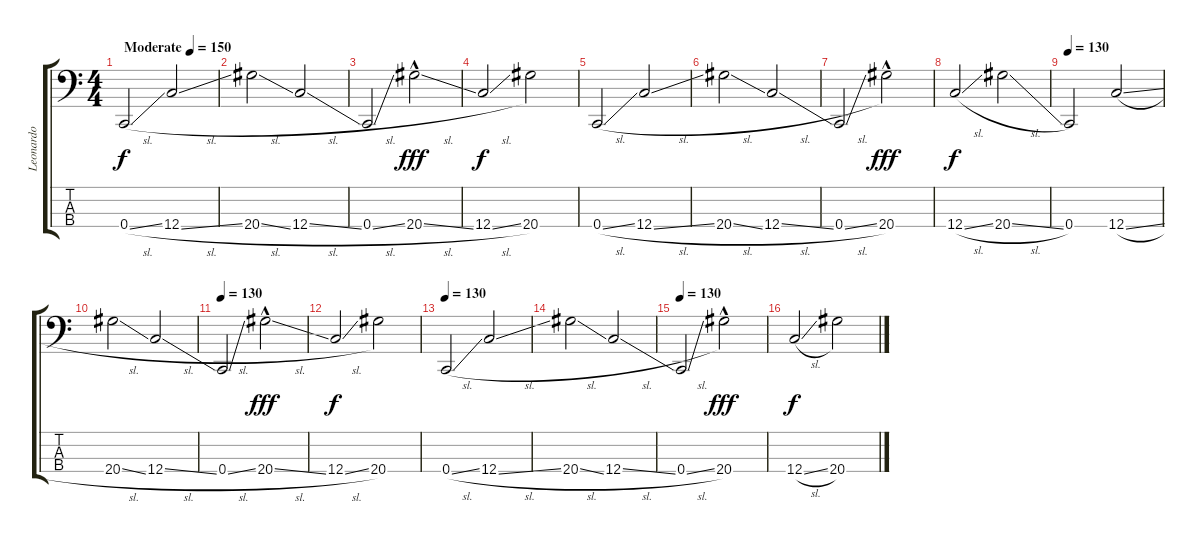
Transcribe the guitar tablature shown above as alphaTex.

\track ("Leonardo" "Leonardo") {instrument electricbassfinger}
\staff {score tabs}
\tuning (F2 C2 G1 C1) {hide}
\ts (4 4)
\tempo (150 "Moderate")
\clef f4
\ks c
0.4{sl}.2{dy f instrument seashore} 12.4{sl}.2 |
20.4{sl}.2 12.4{sl}.2 |
0.4{sl}.2 20.4{sl hac}.2{dy fff} |
12.4{sl}.2{dy f} 20.4.2 |
0.4{sl}.2{instrument seashore} 12.4{sl}.2 |
20.4{sl}.2 12.4{sl}.2 |
0.4{sl}.2 20.4{hac}.2{dy fff} |
12.4{sl}.2{dy f volume 9} 20.4{sl}.2 |
\tempo 130
0.4.2{instrument seashore} 12.4{sl}.2 |
20.4{sl}.2 12.4{sl}.2 |
\tempo 130
0.4{sl}.2 20.4{sl hac}.2{dy fff} |
12.4{sl}.2{dy f} 20.4.2 |
\tempo 130
0.4{sl}.2{instrument seashore} 12.4{sl}.2 |
20.4{sl}.2 12.4{sl}.2 |
\tempo 130
0.4{sl}.2 20.4{hac}.2{dy fff} |
12.4{sl}.2{dy f} 20.4.2
